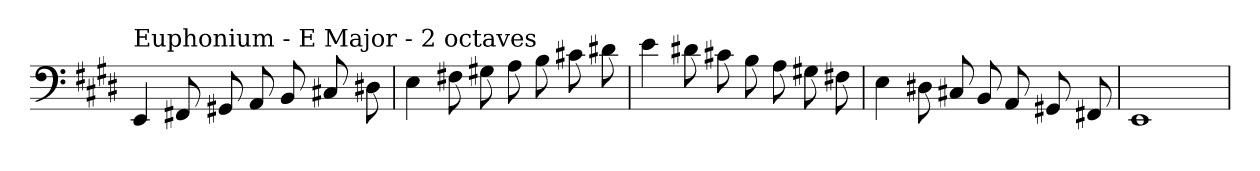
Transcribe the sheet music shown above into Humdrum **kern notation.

**kern
*part1
*staff1
*clefF4
*k[f#c#g#d#]
*E:
=
!LO:TX:a:t=Euphonium - E Major - 2 octaves
4EE
8FF#X
8GG#X
8AA
8BB
8C#X
8D#X
=
4E
8F#X
8G#X
8A
8B
8c#X
8d#X
=
4e
8d#X
8c#X
8B
8A
8G#X
8F#X
=
4E
8D#X
8C#X
8BB
8AA
8GG#X
8FF#X
=
1EE
=
*-
